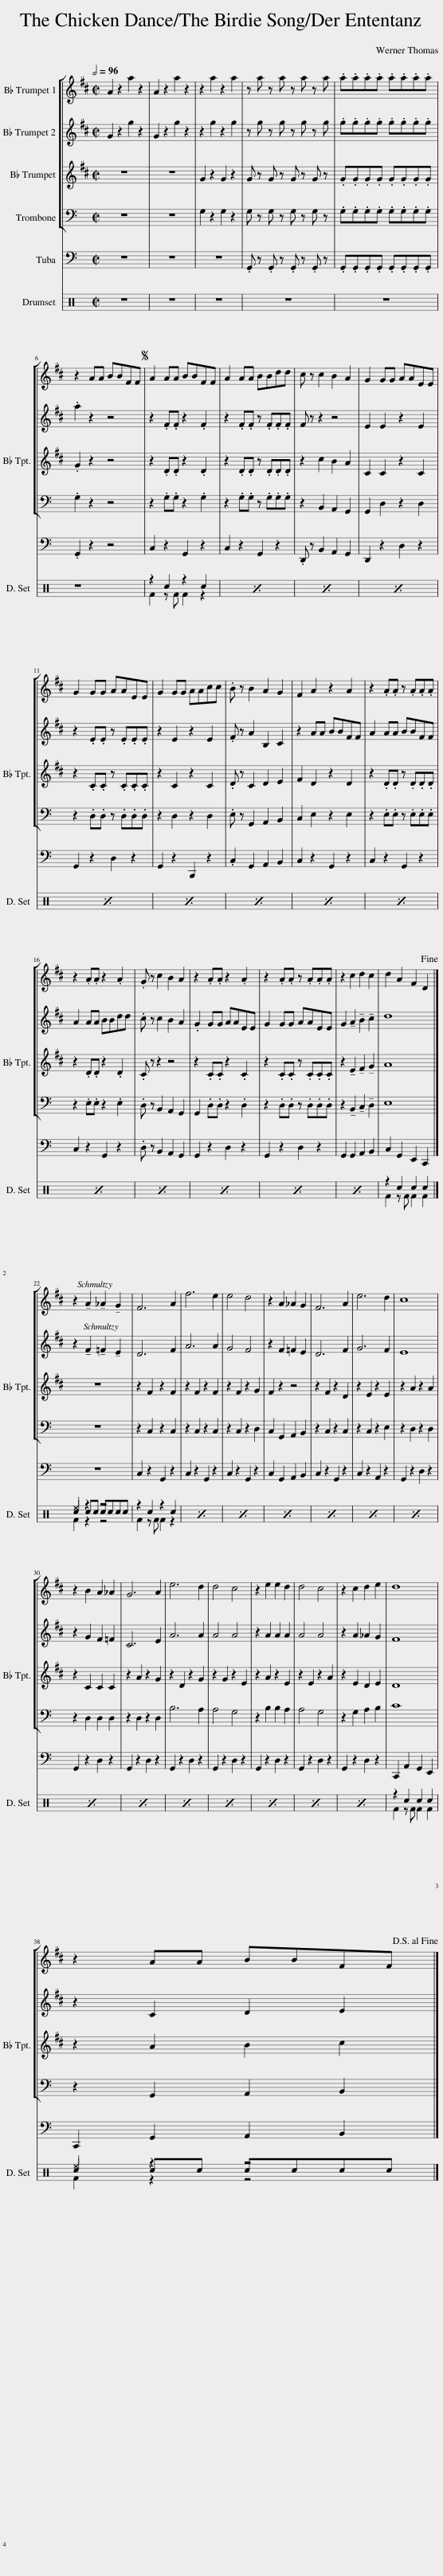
X:1
%%score [ 1 2 3 4 ] 5 ( 6 7 8 )
L:1/8
Q:1/2=96
M:2/2
I:linebreak $
K:C
V:1 treble transpose=-2
V:2 treble transpose=-2
V:3 treble transpose=-2
V:4 bass
V:5 bass
V:6 perc
K:none
V:7 perc
K:none
V:8 perc
K:none
V:1
[K:D] A2 z2 a2 z2 | A2 z2 a2 z2 | z2 a2 z2 a2 | z a z a z a z a | .a.a.a.a .a.a.a.a |$ %5
 z2 AA BBFF |S A2 AA BBFF | A2 AA BBdd | c z c2 B2 A2 | G2 GG AAEE |$ %10
 G2 GG AAEE | G2 GG AAcc | .B z B2 A2 G2 | F2 A2 z2 A2 | z2 .A.A z .A.A.A |$ %15
 z2 .A.A z2 .A2 | .G z c2 B2 A2 | z2 .A.A z2 .A2 | z2 .A.A z .A.A.A | z2 c2 d2 c2 | %20
 d2 A2 F2 D2!fine! |]$ z2 !tenuto!A2 !tenuto!_A2 !tenuto!G2 | F6 A2 | f6 e2 | e4 d4 | %25
 z2 A2 _A2 G2 | F6 A2 | e6 d2 | c8 |$ z2 B2 A2 _A2 | %30
 G6 A2 | e6 d2 | d4 c4 | z2 e2 e2 d2 | d4 c4 | %35
 z2 c2 d2 e2 | d8 |$ z2 AA BBFF!D.S.! |] %38
V:2
[K:D] G2 z2 g2 z2 | G2 z2 g2 z2 | z2 g2 z2 g2 | z g z g z g z g | .g.g.g.g .g.g.g.g |$ %5
 .a2 z2 z4 | z2 .F.F z2 .F2 | z2 .F.F z .F.F.F | F z z2 z4 | E2 E2 z2 E2 |$ %10
 z2 .E.E z .E.E.E | z2 E2 z2 E2 | .F z A2 B,2 C2 | z2 AA BBFF | A2 AA BBFF |$ %15
 A2 AA BBdd | .c z c2 B2 A2 | .G2 GG AAEE | G2 GG AAEE | G2 !tenuto!A2 !tenuto!B2 !tenuto!c2 | %20
 d8 |]$ z2 !tenuto!F2 !tenuto!=F2 !tenuto!E2 | D6 F2 | A6 A2 | G4 F4 | %25
 z2 F2 =F2 E2 | D6 F2 | G6 F2 | E8 |$ z2 G2 F2 =F2 | %30
 C6 E2 | A6 A2 | A4 A4 | z2 A2 A2 A2 | A4 A4 | %35
 z2 A2 _A2 G2 | F8 |$ z2 C2 D2 E2 |] %38
V:3
[K:D] z8 | z8 | G2 z2 G2 z2 | G z G z G z G z | .G.G.G.G .G.G.G.G |$ %5
 .G2 z2 z4 | z2 .D.D z2 .D2 | z2 .D.D z .D.D.D | z2 c2 B2 A2 | C2 C2 z2 C2 |$ %10
 z2 .C.C z .C.C.C | z2 C2 z2 C2 | .D z C2 D2 E2 | F2 D2 z2 D2 | z2 .D.D z .D.D.D |$ %15
 z2 .D.D z2 .D2 | .C z z2 z4 | z2 .C.C z2 .C2 | z2 .C.C z .C.C.C | z2 !tenuto!E2 !tenuto!F2 !tenuto!G2 | %20
 A8 |]$ z8 | z2 F2 z2 F2 | z2 F2 z2 F2 | z2 F2 z2 G2 | %25
 F2 z2 z4 | z2 F2 z2 D2 | z2 E2 z2 E2 | z2 A2 z2 A2 |$ z2 C2 C2 C2 | %30
 z2 A2 z2 G2 | z2 D2 z2 G2 | z2 G2 z2 E2 | z2 A2 z2 E2 | z2 E2 z2 A2 | %35
 z2 E2 D2 E2 | D8 |$ z2 A2 B2 c2 |] %38
V:4
 z8 | z8 | G,2 z2 G,2 z2 | G, z G, z G, z G, z | .G,.G,.G,.G, .G,.G,.G,.G, |$ %5
 .G,2 z2 z4 | z2 .G,.G, z2 .G,2 | z2 .G,.G, z .G,.G,.G, | z2 B,,2 A,,2 G,,2 | G,,2 D,2 z2 D,2 |$ %10
 z2 .D,.D, z .D,.D,.D, | z2 D,2 z2 D,2 | .E, z G,,2 A,,2 B,,2 | C,2 E,2 z2 E,2 | z2 .E,.E, z .E,.E,.E, |$ %15
 z2 .E,.E, z2 .E,2 | .D, z B,,2 A,,2 G,,2 | G,,2 .D,.D, z2 .D,2 | z2 .D,.D, z .D,.D,.D, | z2 !tenuto!B,,2 !tenuto!C,2 !tenuto!D,2 | %20
 E,8 |]$ z8 | z2 C,2 z2 C,2 | z2 C,2 z2 C,2 | z2 C,2 z2 D,2 | %25
 C,2 G,,2 A,,2 B,,2 | z2 C,2 z2 C,2 | z2 C,2 z2 E,2 | z2 D,2 z2 D,2 |$ z2 D,2 D,2 D,2 | %30
 z2 D,2 z2 D,2 | B,6 A,2 | A,4 G,4 | z2 B,2 B,2 A,2 | A,4 G,4 | %35
 z2 G,2 A,2 B,2 | C8 |$ z2 G,,2 A,,2 B,,2 |] %38
V:5
 z8 | z8 | z8 | .G,, z .G,, z .G,, z .G,, z | .G,,.G,,.G,,.G,, .G,,.G,,.G,,.G,, |$ %5
 .G,,2 z2 z4 | C,2 z2 G,,2 z2 | C,2 z2 G,,2 z2 | .D,, z B,,2 A,,2 G,,2 | D,,2 z2 D,2 z2 |$ %10
 G,,2 z2 D,2 z2 | G,,2 z2 D,,2 z2 | .C,2 G,,2 A,,2 B,,2 | C,2 z2 G,,2 z2 | C,2 z2 G,,2 z2 |$ %15
 C,2 z2 G,,2 z2 | .D, z B,,2 A,,2 G,,2 | G,,2 z2 D,2 z2 | G,,2 z2 D,2 z2 | G,,2 G,,2 A,,2 B,,2 | %20
 C,2 G,,2 E,,2 C,,2 |]$ z8 | C,2 z2 G,,2 z2 | C,2 z2 G,,2 z2 | C,2 z2 G,,2 z2 | %25
 C,2 G,,2 A,,2 B,,2 | C,2 z2 G,,2 z2 | C,2 z2 A,,2 z2 | G,,2 z2 D,2 z2 |$ G,,2 z2 D,2 z2 | %30
 G,,2 z2 D,2 z2 | G,,2 z2 D,2 z2 | G,,2 z2 D,2 z2 | G,,2 z2 D,2 z2 | G,,2 z2 D,2 z2 | %35
 G,,2 z2 D,2 z2 | C,,2 A,,2 G,,2 E,,2 |$ C,,2 G,,2 A,,2 B,,2 |] %38
V:6
 z8 | z8 | z8 | z8 | z8 |$ %5
 z8 | z2 c2 z2 c2 | x8 | x8 | x8 |$ %10
 x8 | x8 | x8 | x8 | x8 |$ %15
 x8 | x8 | x8 | x8 | x8 | %20
 z2 c2 c2 c2 |]$ c2 cc cccc | z2 c2 z2 c2 | x8 | x8 | %25
 x8 | x8 | x8 | x8 |$ x8 | %30
 x8 | x8 | x8 | x8 | x8 | %35
 x8 | z2 c2 c2 c2 |$ c2 cc cccc |] %38
V:7
 x8 | x8 | x8 | x8 | x8 |$ %5
 x8 | F2 z F F2 z2 | x8 | x8 | x8 |$ %10
 x8 | x8 | x8 | x8 | x8 |$ %15
 x8 | x8 | x8 | x8 | x8 | %20
 F2 z F F2 F2 |]$ F2 z2 z4 | F2 z F F2 z2 | x8 | x8 | %25
 x8 | x8 | x8 | x8 |$ x8 | %30
 x8 | x8 | x8 | x8 | x8 | %35
 x8 | F2 z F F2 F2 |$ F2 z2 z4 |] %38
V:8
 x8 | x8 | x8 | x8 | x8 |$ %5
 x8 | x8 | x8 | x8 | x8 |$ %10
 x8 | x8 | x8 | x8 | x8 |$ %15
 x8 | x8 | x8 | x8 | x8 | %20
 x8 |]$ ^e2 z2 z4 | x8 | x8 | x8 | %25
 x8 | x8 | x8 | x8 |$ x8 | %30
 x8 | x8 | x8 | x8 | x8 | %35
 x8 | x8 |$ ^e2 z2 z4 |] %38
